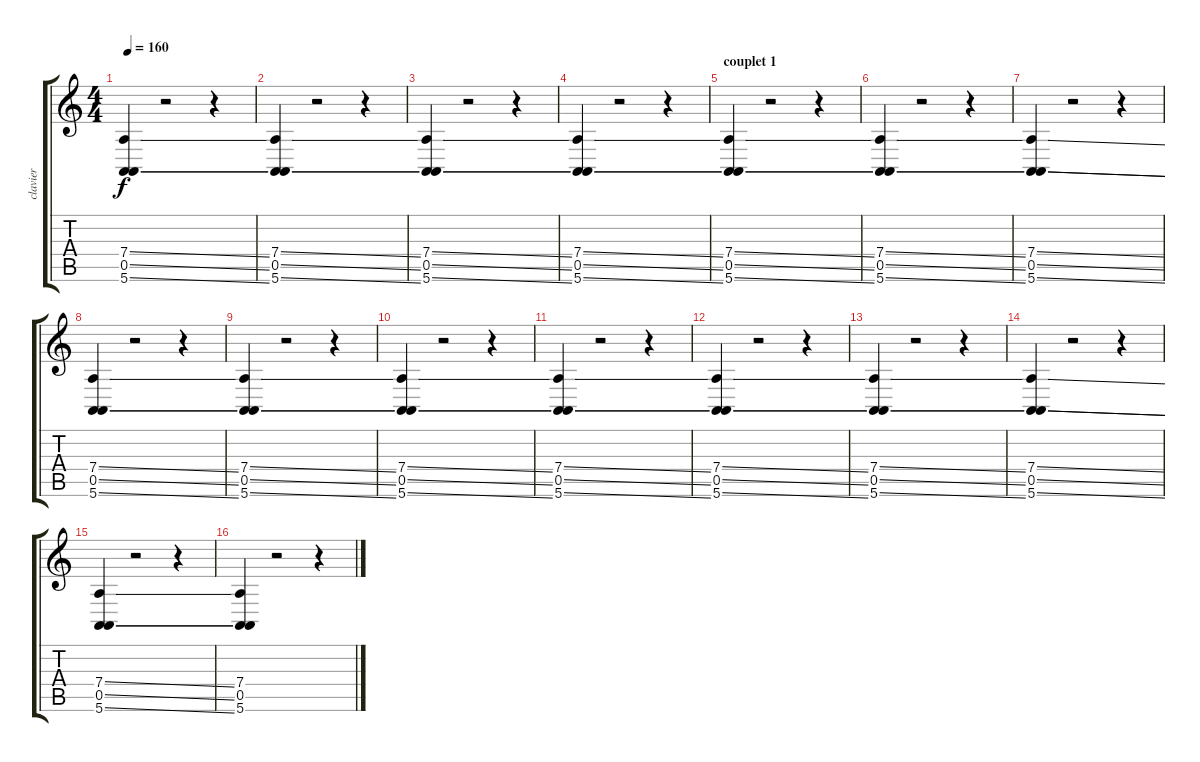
\track ("clavier" "clavier") {instrument lead1square}
\staff {score tabs}
\tuning (E4 B3 G3 D3 A2 E2) {hide}
\ts (4 4)
\tempo 160
\clef g2
\ks c
(7.4{ss} 0.5{ss} 5.6{ss}).4{dy f instrument lead1square} r.2 r.4 |
(7.4{ss} 0.5{ss} 5.6{ss}).4 r.2 r.4 |
(7.4{ss} 0.5{ss} 5.6{ss}).4 r.2 r.4 |
(7.4{ss} 0.5{ss} 5.6{ss}).4 r.2 r.4 |
\section ("" "couplet 1")
(7.4{ss} 0.5{ss} 5.6{ss}).4 r.2 r.4 |
(7.4{ss} 0.5{ss} 5.6{ss}).4 r.2 r.4 |
(7.4{ss} 0.5{ss} 5.6{ss}).4 r.2 r.4 |
(7.4{ss} 0.5{ss} 5.6{ss}).4 r.2 r.4 |
(7.4{ss} 0.5{ss} 5.6{ss}).4 r.2 r.4 |
(7.4{ss} 0.5{ss} 5.6{ss}).4 r.2 r.4 |
(7.4{ss} 0.5{ss} 5.6{ss}).4 r.2 r.4 |
(7.4{ss} 0.5{ss} 5.6{ss}).4 r.2 r.4 |
(7.4{ss} 0.5{ss} 5.6{ss}).4 r.2 r.4 |
(7.4{ss} 0.5{ss} 5.6{ss}).4 r.2 r.4 |
(7.4{ss} 0.5{ss} 5.6{ss}).4 r.2 r.4 |
(7.4{ss} 0.5{ss} 5.6{ss}).4 r.2 r.4
